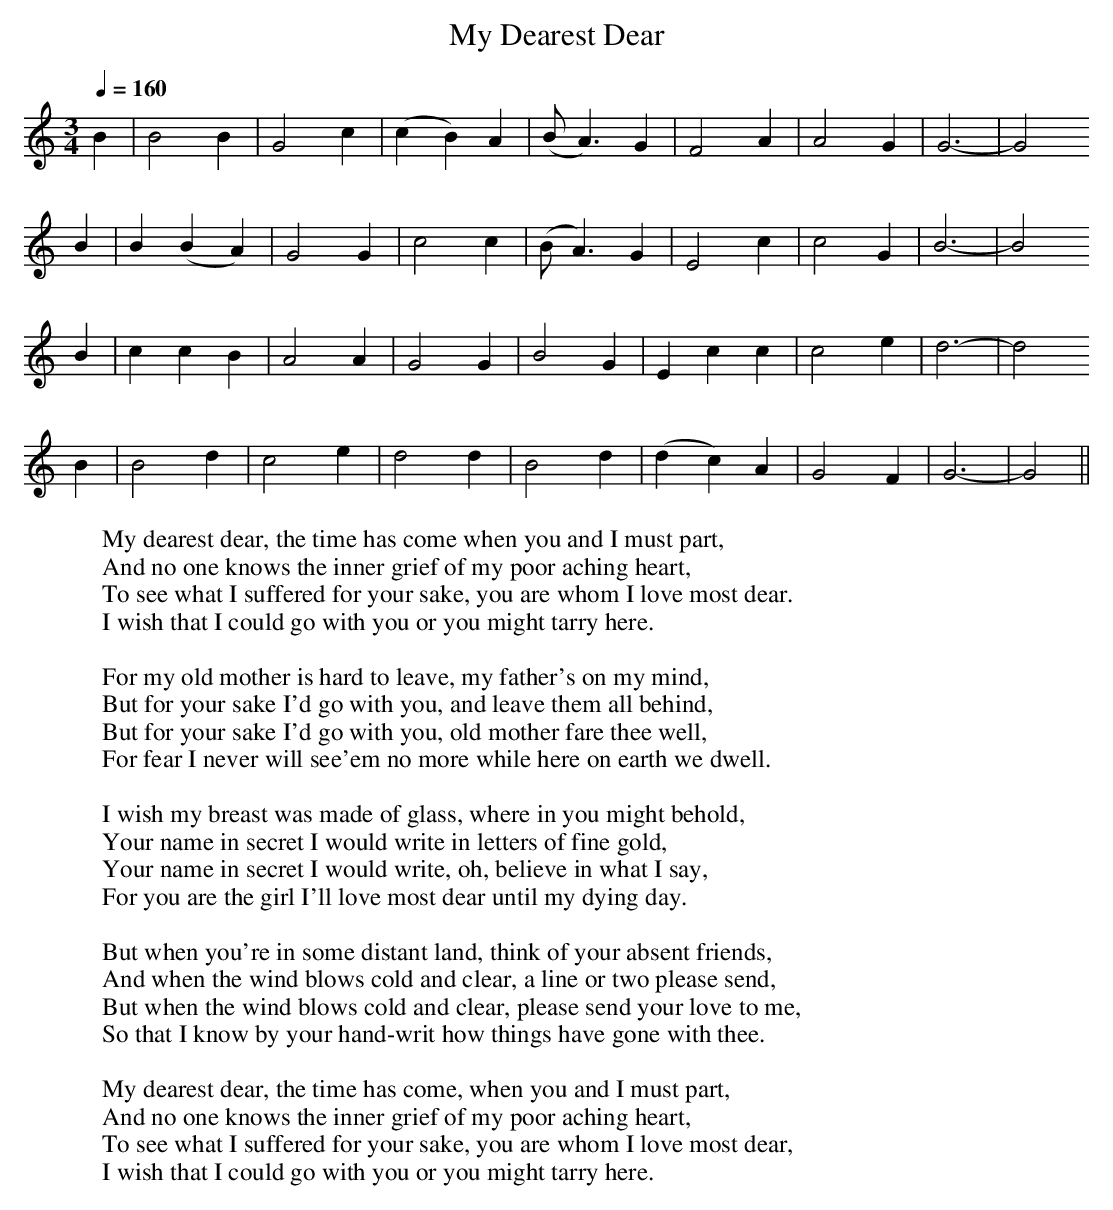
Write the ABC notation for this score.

X:1
T:My Dearest Dear
M:3/4
L:1/8
Q:1/4=160
K:Gmix
B2 | B4 B2 | G4 c2 | (c2 B2) A2 | (B A3) G2 | F4 A2 | A4 G2 | G6- | G4
B2 | B2 (B2 A2) | G4 G2 | c4 c2 | (B A3) G2 | E4 c2 | c4 G2 | B6- | B4
B2 | c2 c2 B2 | A4 A2 | G4 G2 | B4 G2 | E2 c2 c2 | c4 e2 | d6- | d4
B2 | B4 d2 | c4 e2 | d4 d2 | B4 d2 | (d2 c2) A2 | G4 F2 | G6- | G4 ||
W:My dearest dear, the time has come when you and I must part,
W:And no one knows the inner grief of my poor aching heart,
W:To see what I suffered for your sake, you are whom I love most dear.
W:I wish that I could go with you or you might tarry here.
W:
W:For my old mother is hard to leave, my father's on my mind,
W:But for your sake I'd go with you, and leave them all behind,
W:But for your sake I'd go with you, old mother fare thee well,
W:For fear I never will see'em no more while here on earth we dwell.
W:
W:I wish my breast was made of glass, where in you might behold,
W:Your name in secret I would write in letters of fine gold,
W:Your name in secret I would write, oh, believe in what I say,
W:For you are the girl I'll love most dear until my dying day.
W:
W:But when you're in some distant land, think of your absent friends,
W:And when the wind blows cold and clear, a line or two please send,
W:But when the wind blows cold and clear, please send your love to me,
W:So that I know by your hand-writ how things have gone with thee.
W:
W:My dearest dear, the time has come, when you and I must part,
W:And no one knows the inner grief of my poor aching heart,
W:To see what I suffered for your sake, you are whom I love most dear,
W:I wish that I could go with you or you might tarry here.
